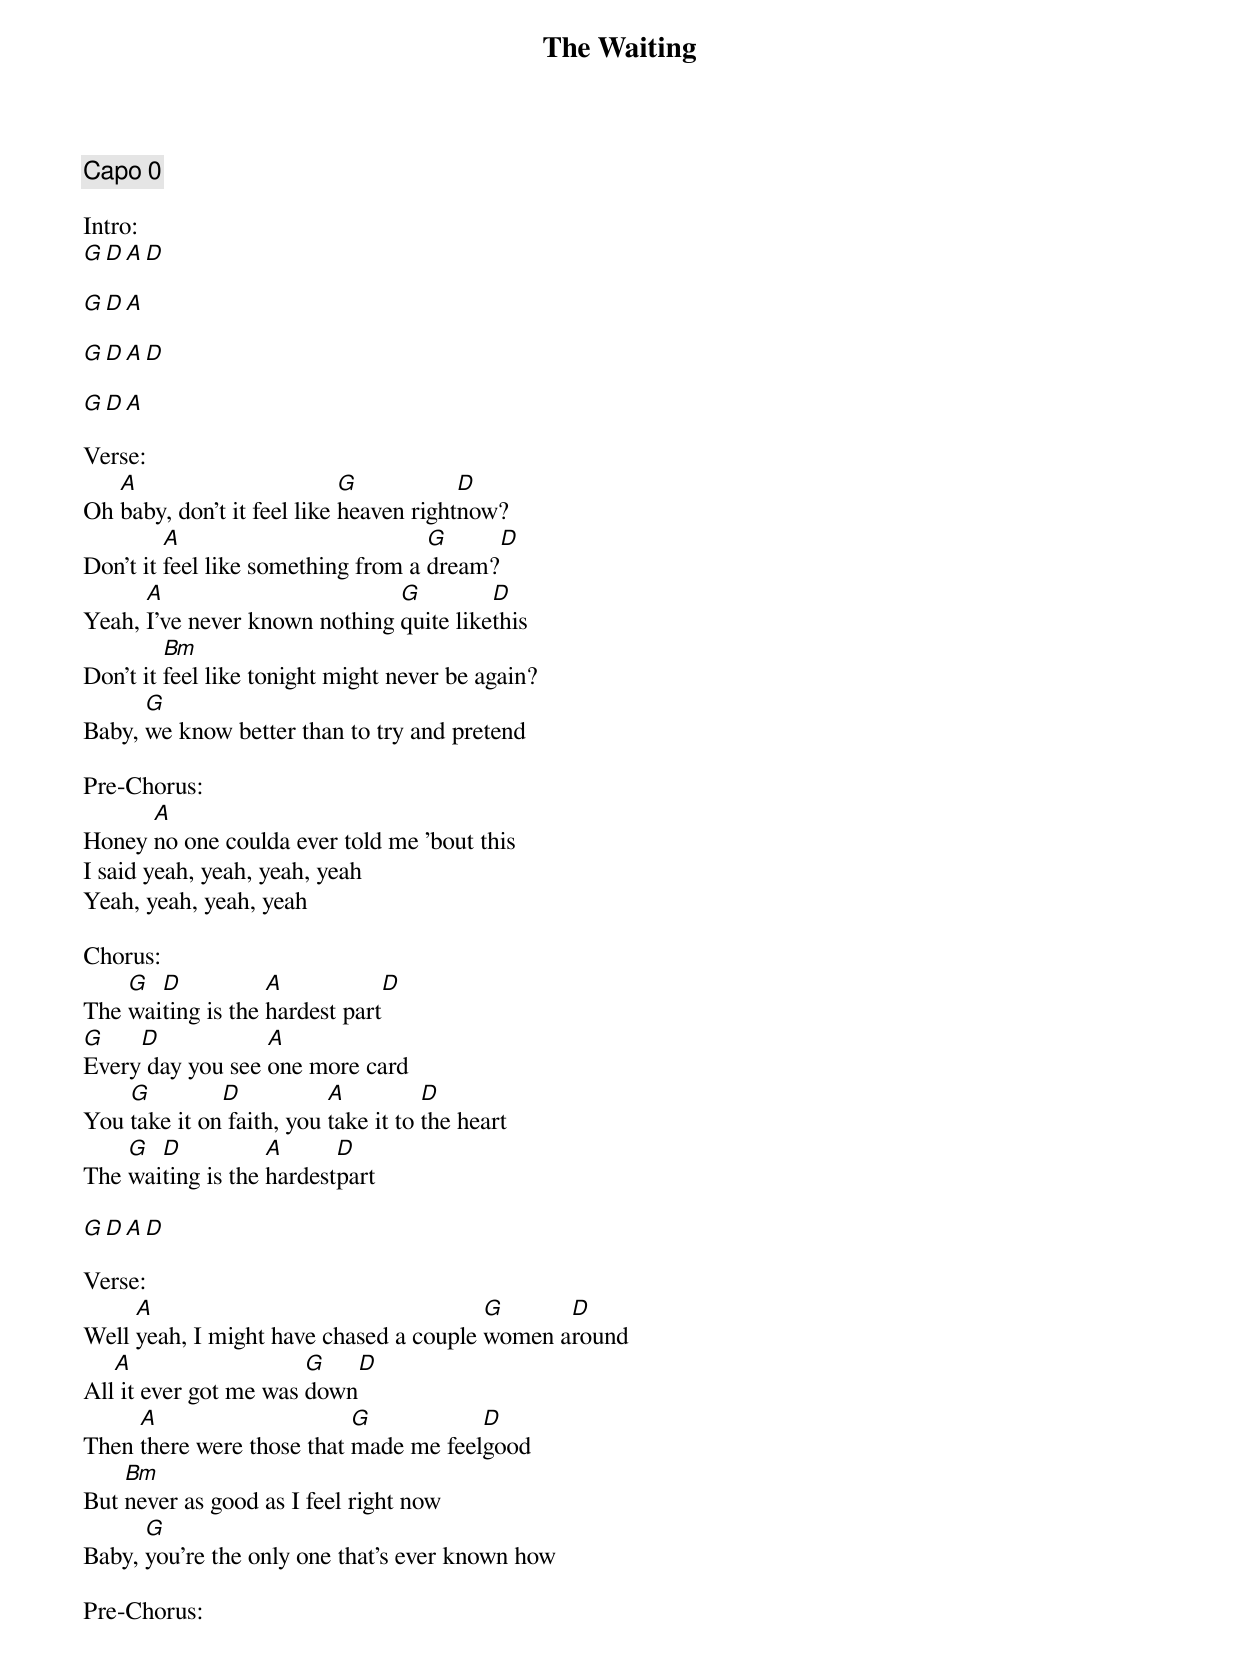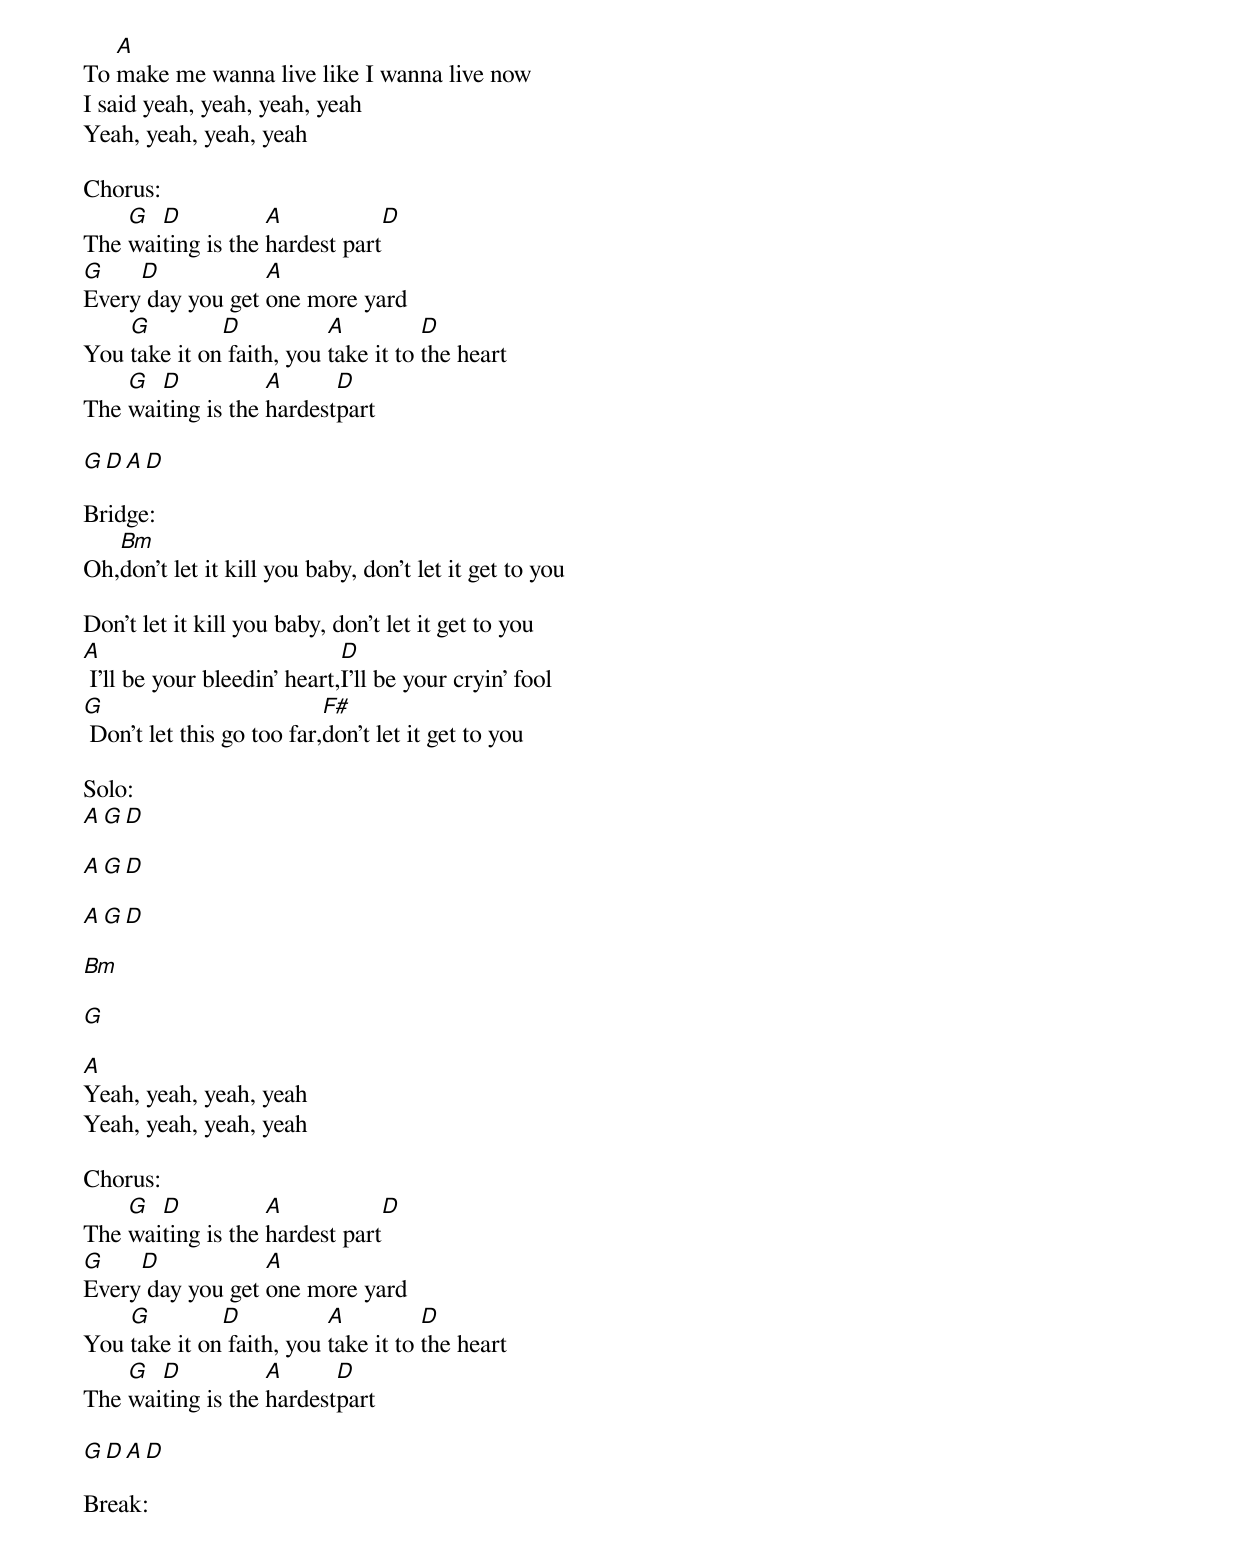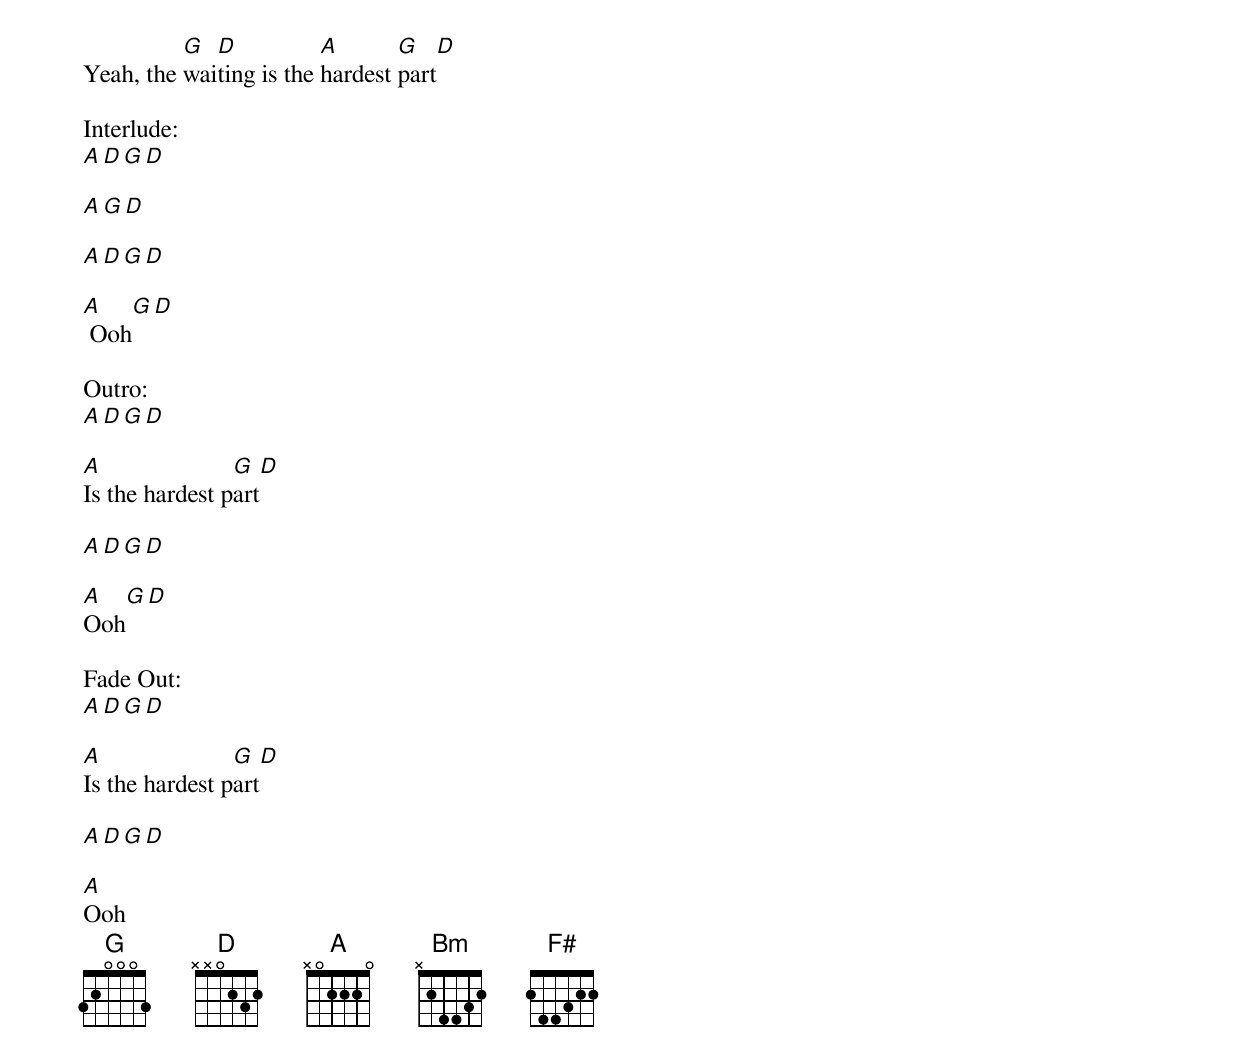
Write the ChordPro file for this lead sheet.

{title:The Waiting}
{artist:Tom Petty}
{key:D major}
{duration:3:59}
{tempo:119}
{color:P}

{comment: Capo 0}

Intro:
[G][D][A][D]

[G][D][A]

[G][D][A][D]

[G][D][A]

Verse:
Oh [A]baby, don't it feel like [G]heaven right[D]now?
Don't it [A]feel like something from a [G]dream?[D]
Yeah, [A]I've never known nothing [G]quite like[D]this
Don't it [Bm]feel like tonight might never be again?
Baby, [G]we know better than to try and pretend

Pre-Chorus:
Honey [A]no one coulda ever told me 'bout this
I said yeah, yeah, yeah, yeah
Yeah, yeah, yeah, yeah

Chorus:
The [G]wai[D]ting is the [A]hardest part[D]
[G]Every[D] day you see [A]one more card
You [G]take it on[D] faith, you [A]take it to [D]the heart
The [G]wai[D]ting is the [A]hardest[D]part

[G][D][A][D]

Verse:
Well [A]yeah, I might have chased a couple [G]women a[D]round
All[A] it ever got me was [G]down[D]
Then [A]there were those that [G]made me feel[D]good
But [Bm]never as good as I feel right now
Baby, [G]you're the only one that's ever known how

Pre-Chorus:
To [A]make me wanna live like I wanna live now
I said yeah, yeah, yeah, yeah
Yeah, yeah, yeah, yeah

Chorus:
The [G]wai[D]ting is the [A]hardest part[D]
[G]Every[D] day you get [A]one more yard
You [G]take it on[D] faith, you [A]take it to [D]the heart
The [G]wai[D]ting is the [A]hardest[D]part

[G][D][A][D]

Bridge:
Oh,[Bm]don't let it kill you baby, don't let it get to you

Don't let it kill you baby, don't let it get to you
[A] I'll be your bleedin' heart,[D]I'll be your cryin' fool
[G] Don't let this go too far,[F#]don't let it get to you

Solo:
[A][G][D]

[A][G][D]

[A][G][D]

[Bm]

[G]

[A]Yeah, yeah, yeah, yeah
Yeah, yeah, yeah, yeah

Chorus:
The [G]wai[D]ting is the [A]hardest part[D]
[G]Every[D] day you get [A]one more yard
You [G]take it on[D] faith, you [A]take it to [D]the heart
The [G]wai[D]ting is the [A]hardest[D]part

[G][D][A][D]

Break:
Yeah, the [G]wai[D]ting is the [A]hardest [G]part[D]

Interlude:
[A][D][G][D]

[A][G][D]

[A][D][G][D]

[A] Ooh[G][D]

Outro:
[A][D][G][D]

[A]Is the hardest p[G]art[D]

[A][D][G][D]

[A]Ooh[G][D]

Fade Out:
[A][D][G][D]

[A]Is the hardest p[G]art[D]

[A][D][G][D]

[A]Ooh
